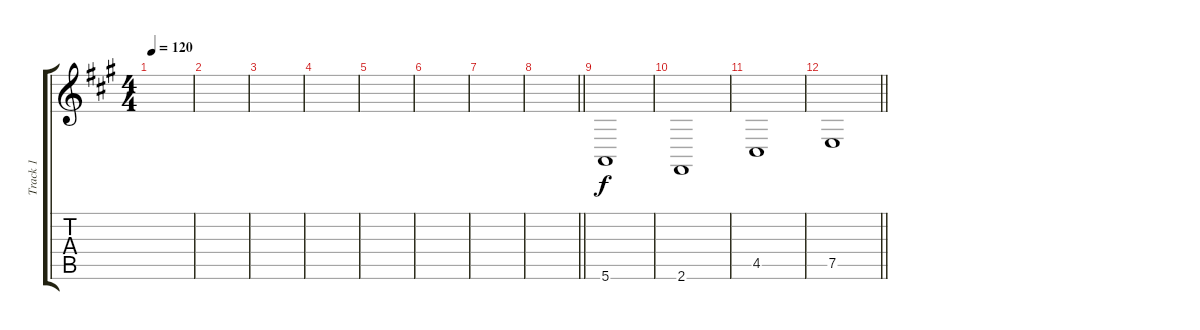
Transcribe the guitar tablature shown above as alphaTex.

\track ("Track 1" "Track 1") {instrument pad1newage}
\staff {score tabs}
\tuning (E4 B3 G3 D3 A2 E2) {hide}
\ts (4 4)
\tempo 120
\clef g2
\ks a
|
|
|
|
|
|
|
\barLineRight lightlight
|
5.6.1 |
2.6.1 |
4.5.1 |
\barLineRight lightlight
7.5.1
